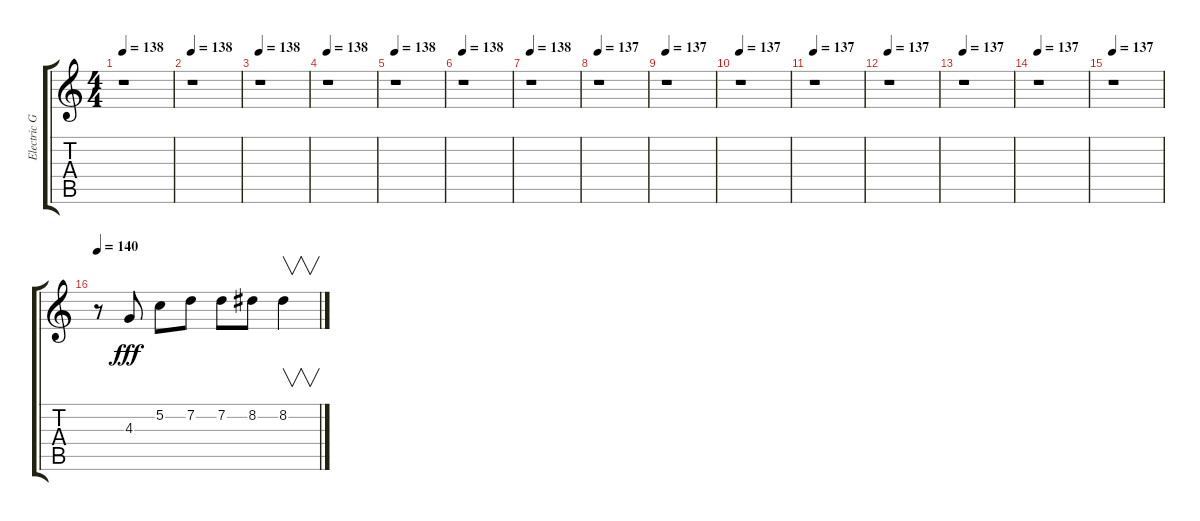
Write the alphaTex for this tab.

\track ("Electric Guitar 3" "Electric G") {instrument distortionguitar}
\staff {score tabs}
\tuning (C4 G3 Eb3 Bb2 F2 C2) {hide}
\ts (4 4)
\tempo 138
\clef g2
\ks c
r.1{dy f} |
\tempo 138
r.1 |
\tempo 138
r.1 |
\tempo 138
r.1 |
\tempo 138
r.1 |
\tempo 138
r.1 |
\tempo 138
r.1 |
\tempo 137
r.1 |
\tempo 137
r.1 |
\tempo 137
r.1 |
\tempo 137
r.1 |
\tempo 137
r.1 |
\tempo 137
r.1 |
\tempo 137
r.1 |
\tempo 137
r.1 |
\tempo 140
r.8{balance 8 instrument distortionguitar} 4.3.8{dy fff} 5.2.8 7.2.8 7.2.8 8.2.8 8.2.4{v}
